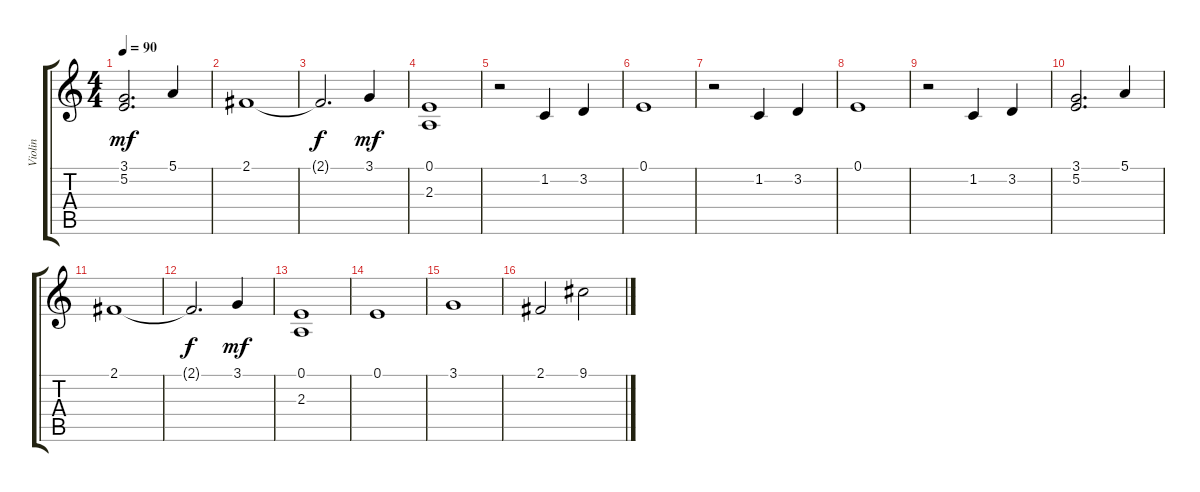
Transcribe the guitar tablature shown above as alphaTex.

\track ("Violin" "Violin") {instrument violin}
\staff {score tabs}
\tuning (E4 B3 G3 D3 A2 E2) {hide}
\ts (4 4)
\tempo 90
\clef g2
\ks c
(3.1 5.2).2{d dy mf} 5.1.4 |
2.1.1 |
2.1{t}.2{d dy f} 3.1.4{dy mf} |
(0.1 2.3).1 |
r.2 1.2.4 3.2.4 |
0.1.1 |
r.2 1.2.4 3.2.4 |
0.1.1 |
r.2 1.2.4 3.2.4 |
(3.1 5.2).2{d} 5.1.4 |
2.1.1 |
2.1{t}.2{d dy f} 3.1.4{dy mf} |
(0.1 2.3).1 |
0.1.1 |
3.1.1 |
2.1.2 9.1.2
